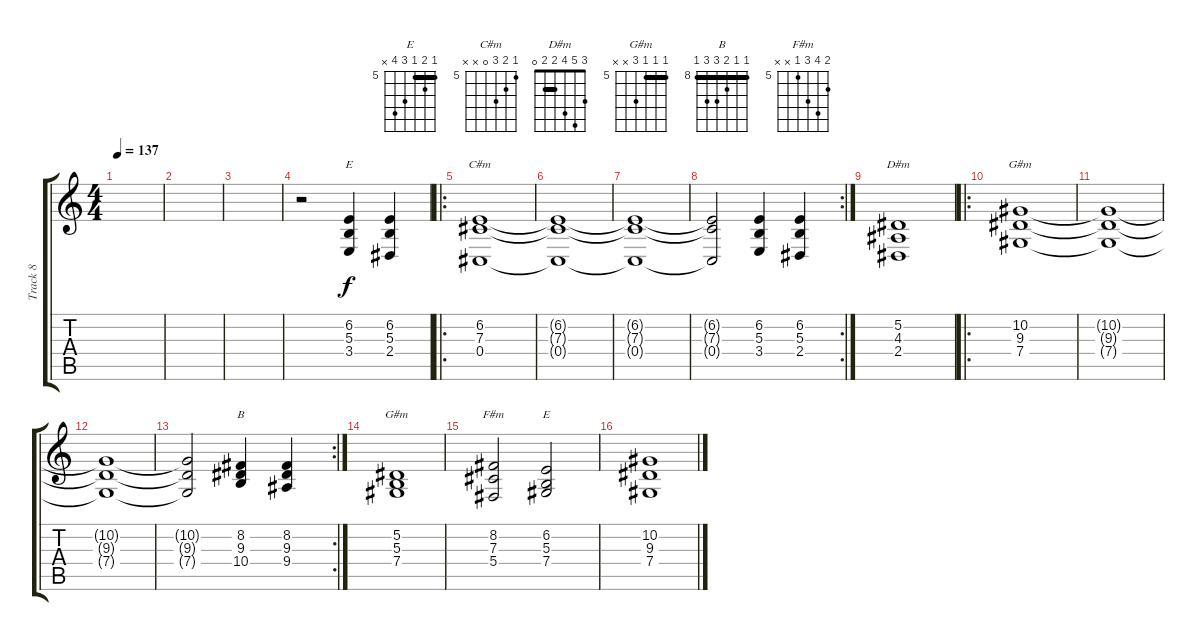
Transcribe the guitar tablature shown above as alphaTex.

\track ("Track 8" "Track 8") {instrument stringensemble1}
\staff {score tabs}
\tuning (Eb4 Bb3 Gb3 Db3 Ab2 Eb2) {hide}
\chord ("E" 5 6 5 3 x x) {firstfret 3 barre 5}
\chord ("C#m" 5 6 7 0 x x) {firstfret 5}
\chord ("D#m" 3 5 4 2 2 0) {barre 2}
\chord ("G#m" 8 10 9 7 0 x) {firstfret 7}
\chord ("B" 8 8 9 10 10 8) {firstfret 8 barre 8}
\chord ("G#m" 5 5 5 7 x x) {firstfret 5 barre 5}
\chord ("F#m" 6 8 7 5 x x) {firstfret 5}
\chord ("E" 5 6 5 7 8 x) {firstfret 5 barre 5}
\ts (4 4)
\tempo 137
\clef g2
\ks c
|
|
|
r.2 (6.2 5.3 3.4).4{ch "E"} (6.2 5.3 2.4).4 |
\ro
(6.2 7.3 0.4).1{ch "C#m"} |
(6.2{t} 7.3{t} 0.4{t}).1 |
(6.2{t} 7.3{t} 0.4{t}).1 |
\rc 2
(6.2{t} 7.3{t} 0.4{t}).2 (6.2 5.3 3.4).4 (6.2 5.3 2.4).4 |
(5.2 4.3 2.4).1{ch "D#m"} |
\ro
(10.2 9.3 7.4).1{ch "G#m"} |
(10.2{t} 9.3{t} 7.4{t}).1 |
(10.2{t} 9.3{t} 7.4{t}).1 |
\rc 2
(10.2{t} 9.3{t} 7.4{t}).2 (8.2 9.3 10.4).4{ch "B"} (8.2 9.3 9.4).4 |
(5.2 5.3 7.4).1{ch "G#m"} |
(8.2 7.3 5.4).2{ch "F#m"} (6.2 5.3 7.4).2{ch "E"} |
(10.2 9.3 7.4).1
